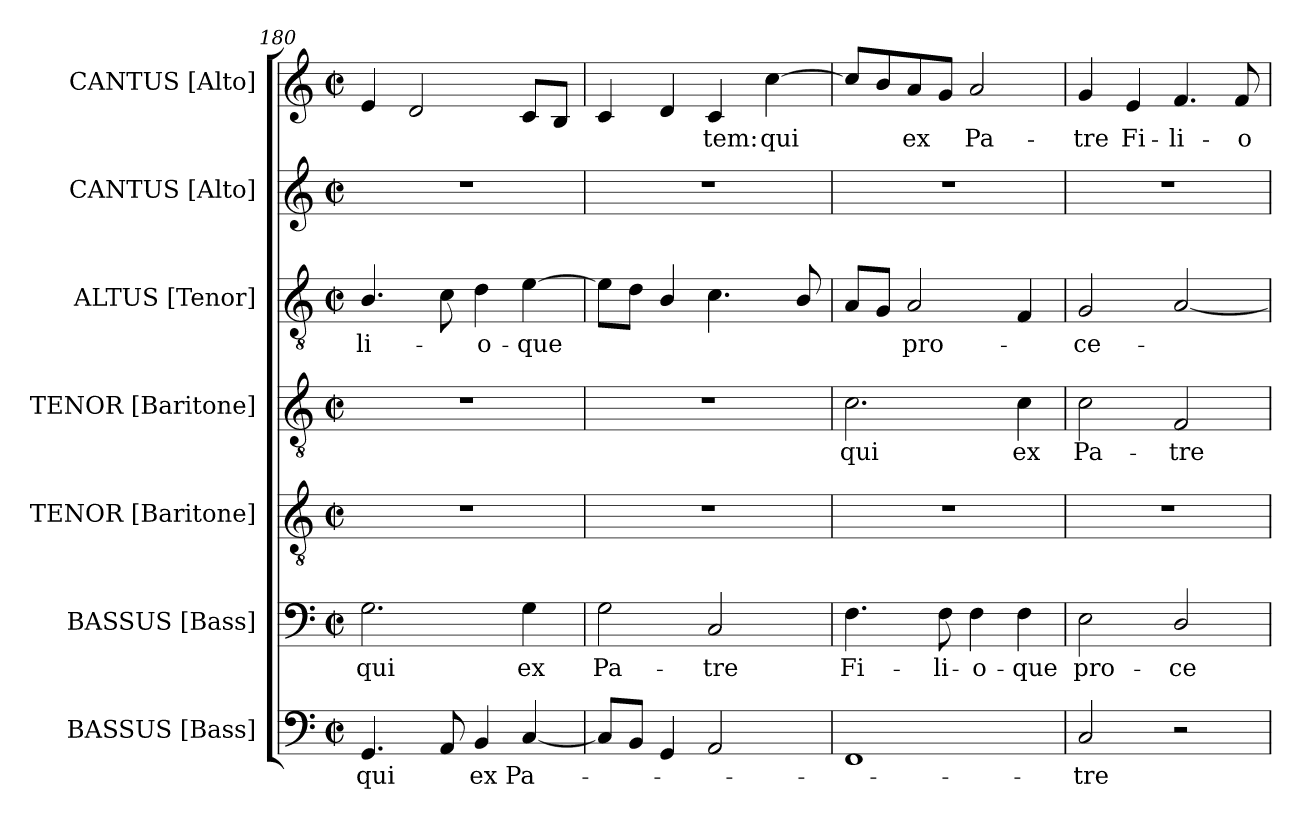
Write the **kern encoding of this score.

**kern	**text	**kern	**text	**kern	**kern	**text	**kern	**text	**kern	**kern	**text
*part7	*part7	*part6	*part6	*part5	*part4	*part4	*part3	*part3	*part2	*part1	*part1
*staff7	*staff7	*staff6	*staff6	*staff5	*staff4	*staff4	*staff3	*staff3	*staff2	*staff1	*staff1
*I"BASSUS [Bass]	*	*I"BASSUS [Bass]	*	*I"TENOR [Baritone]	*I"TENOR [Baritone]	*	*I"ALTUS [Tenor]	*	*I"CANTUS [Alto]	*I"CANTUS [Alto]	*
*I'B.	*	*I'B.	*	*I'Bar.	*I'Bar.	*	*I'T.	*	*I'A.	*I'A.	*
*clefF4	*	*clefF4	*	*clefGv2	*clefGv2	*	*clefGv2	*	*clefG2	*clefG2	*
*	*	*	*	*ITrd7c12	*ITrd7c12	*	*ITrd7c12	*	*	*	*
*k[]	*	*k[]	*	*k[]	*k[]	*	*k[]	*	*k[]	*k[]	*
*C:	*	*C:	*	*C:	*C:	*	*C:	*	*C:	*C:	*
*M2/2	*	*M2/2	*	*M2/2	*M2/2	*	*M2/2	*	*M2/2	*M2/2	*
*met(c|)	*	*met(c|)	*	*met(c|)	*met(c|)	*	*met(c|)	*	*met(c|)	*met(c|)	*
=180	=180	=180	=180	=180	=180	=180	=180	=180	=180	=180	=180
!	!LO:LY:b:color=#000000	!	!	!	!	!	!	!	!	!	!
!	!	!	!LO:LY:b:color=#000000	!	!	!	!	!	!	!	!
!	!	!	!	!	!	!	!	!LO:LY:b:color=#000000	!	!	!
4.GGi/	qui	2.Gi\	qui	1r	1r	.	4.BBi/	-li-	1r	4ei/	.
.	.	.	.	.	.	.	.	.	.	2di/	.
8AAi/	.	.	.	.	.	.	8Ci\	.	.	.	.
!	!LO:LY:b:color=#000000	!	!	!	!	!	!	!	!	!	!
!	!	!	!	!	!	!	!	!LO:LY:b:color=#000000	!	!	!
4BBi/	ex	.	.	.	.	.	4Di\	-o-	.	.	.
!	!LO:LY:b:color=#000000	!	!	!	!	!	!	!	!	!	!
!	!	!	!LO:LY:b:color=#000000	!	!	!	!	!	!	!	!
!	!	!	!	!	!	!	!	!LO:LY:b:color=#000000	!	!	!
[<4Ci/	Pa-	4Gi\	ex	.	.	.	[>4Ei\	-que	.	8ci/L	.
.	.	.	.	.	.	.	.	.	.	8Bi/J	.
!!LO:LB:g=z
=181	=181	=181	=181	=181	=181	=181	=181	=181	=181	=181	=181
!	!	!	!LO:LY:b:color=#000000	!	!	!	!	!	!	!	!
8Ci/L]	.	2Gi\	Pa-	1r	1r	.	8Ei\L]	.	1r	4ci/	.
8BBi/J	.	.	.	.	.	.	8Di\J	.	.	.	.
4GGi/	.	.	.	.	.	.	4BBi/	.	.	4di/	.
!	!	!	!LO:LY:b:color=#000000	!	!	!	!	!	!	!	!
!	!	!	!	!	!	!	!	!	!	!	!LO:LY:b:color=#000000
2AAi/	.	2Ci/	-tre	.	.	.	4.Ci\	.	.	4ci/	-tem:
!	!	!	!	!	!	!	!	!	!	!	!LO:LY:b:color=#000000
.	.	.	.	.	.	.	.	.	.	[>4cci\	qui
.	.	.	.	.	.	.	8BBi/	.	.	.	.
=182	=182	=182	=182	=182	=182	=182	=182	=182	=182	=182	=182
!	!	!	!LO:LY:b:color=#000000	!	!	!	!	!	!	!	!
!	!	!	!	!	!	!LO:LY:b:color=#000000	!	!	!	!	!
1FFi	.	4.Fi\	Fi-	1r	2.Ci\	qui	8AAi/L	.	1r	8cci/L]	.
.	.	.	.	.	.	.	8GGi/J	.	.	8bi/	.
!	!	!	!	!	!	!	!	!LO:LY:b:color=#000000	!	!	!
!	!	!	!	!	!	!	!	!	!	!	!LO:LY:b:color=#000000
.	.	.	.	.	.	.	2AAi/	pro-	.	8ai/	ex
!	!	!	!LO:LY:b:color=#000000	!	!	!	!	!	!	!	!
.	.	8Fi\	-li-	.	.	.	.	.	.	8gi/J	.
!	!	!	!LO:LY:b:color=#000000	!	!	!	!	!	!	!	!
!	!	!	!	!	!	!	!	!	!	!	!LO:LY:b:color=#000000
.	.	4Fi\	-o-	.	.	.	.	.	.	2ai/	Pa-
!	!	!	!LO:LY:b:color=#000000	!	!	!	!	!	!	!	!
!	!	!	!	!	!	!LO:LY:b:color=#000000	!	!	!	!	!
.	.	4Fi\	-que	.	4Ci\	ex	4FFi/	.	.	.	.
=183	=183	=183	=183	=183	=183	=183	=183	=183	=183	=183	=183
!	!LO:LY:b:color=#000000	!	!	!	!	!	!	!	!	!	!
!	!	!	!LO:LY:b:color=#000000	!	!	!	!	!	!	!	!
!	!	!	!	!	!	!LO:LY:b:color=#000000	!	!	!	!	!
!	!	!	!	!	!	!	!	!LO:LY:b:color=#000000	!	!	!
!	!	!	!	!	!	!	!	!	!	!	!LO:LY:b:color=#000000
2Ci/	-tre	2Ei\	pro-	1r	2Ci\	Pa-	2GGi/	-ce-	1r	4gi/	-tre
!	!	!	!	!	!	!	!	!	!	!	!LO:LY:b:color=#000000
.	.	.	.	.	.	.	.	.	.	4ei/	Fi-
!	!	!	!LO:LY:b:color=#000000	!	!	!	!	!	!	!	!
!	!	!	!	!	!	!LO:LY:b:color=#000000	!	!	!	!	!
!	!	!	!	!	!	!	!	!	!	!	!LO:LY:b:color=#000000
2r	.	2Di/	-ce-	.	2FFi/	-tre	[<2AAi/	.	.	4.fi/	-li-
!	!	!	!	!	!	!	!	!	!	!	!LO:LY:b:color=#000000
.	.	.	.	.	.	.	.	.	.	8fi/	-o-
=	=	=	=	=	=	=	=	=	=	=	=
*-	*-	*-	*-	*-	*-	*-	*-	*-	*-	*-	*-
